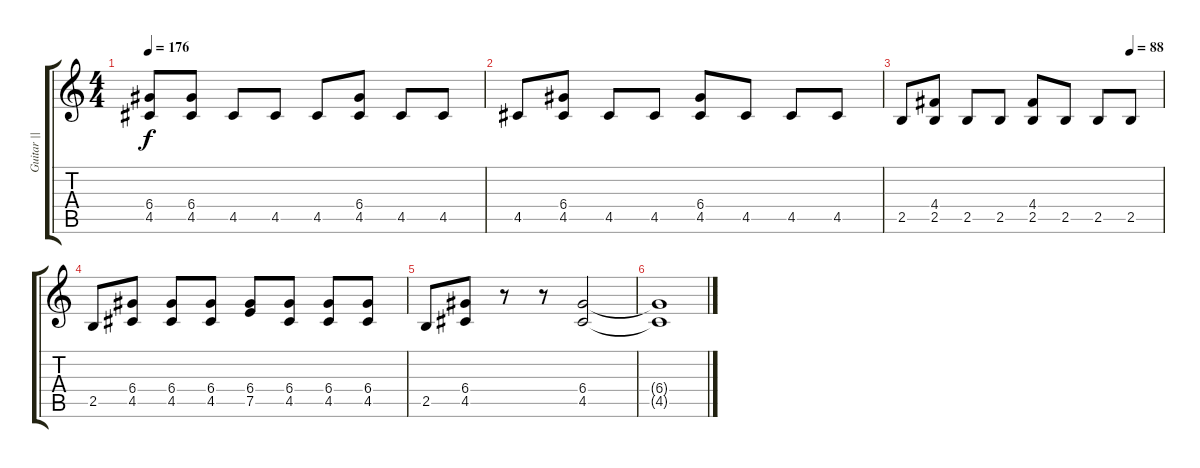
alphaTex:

\track ("Guitar ||" "Guitar ||") {instrument distortionguitar}
\staff {score tabs}
\tuning (E4 B3 G3 D3 A2 E2) {hide}
\ts (4 4)
\tempo 176
\clef g2
\ks c
(6.4 4.5).8{dy f} (6.4 4.5).8 4.5.8 4.5.8 4.5.8 (6.4 4.5).8 4.5.8 4.5.8 |
4.5.8 (6.4 4.5).8 4.5.8 4.5.8 (6.4 4.5).8 4.5.8 4.5.8 4.5.8 |
\tempo (88 0.875)
2.5.8 (4.4 2.5).8 2.5.8 2.5.8 (4.4 2.5).8 2.5.8 2.5.8 2.5.8 |
2.5.8 (6.4 4.5).8 (6.4 4.5).8 (6.4 4.5).8 (6.4 7.5).8 (6.4 4.5).8 (6.4 4.5).8 (6.4 4.5).8 |
2.5.8 (6.4 4.5).8 r.8 r.8 (6.4 4.5).2 |
(6.4{t} 4.5{t}).1
